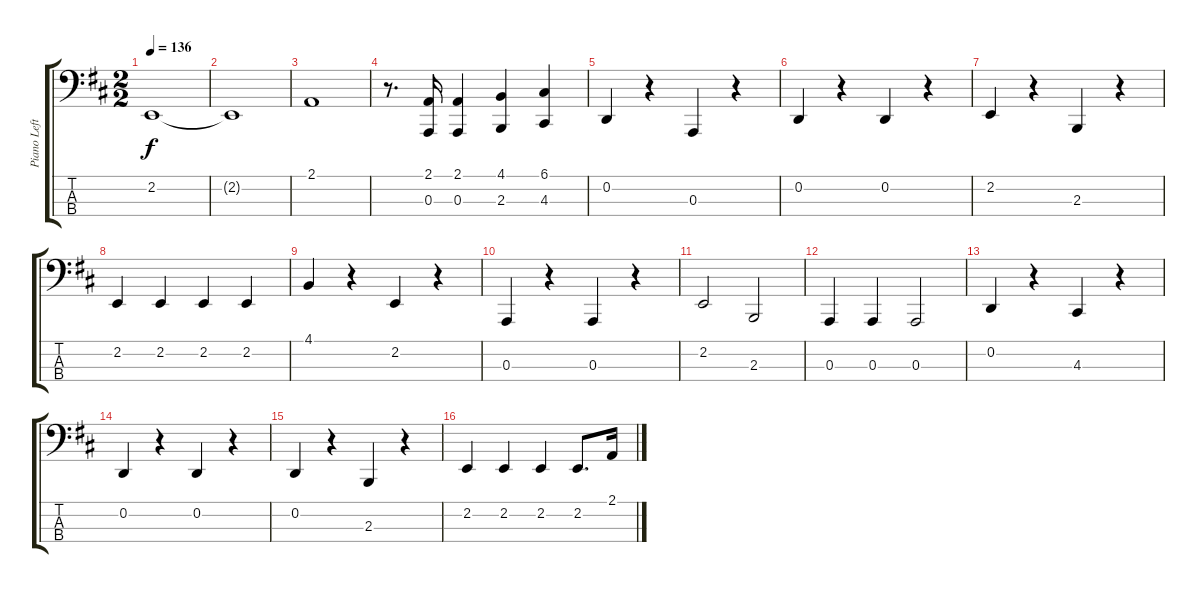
\track ("Piano Left Hand" "Piano Left") {instrument acousticgrandpiano}
\staff {score tabs}
\tuning (G2 D2 A1 E1) {hide}
\ts (2 2)
\tempo 136
\clef f4
\ks d
2.2.1{dy f} |
2.2{t}.1 |
2.1.1 |
r.8{d} (2.1 0.3).16 (2.1 0.3).4 (4.1 2.3).4 (6.1 4.3).4 |
0.2.4 r.4 0.3.4 r.4 |
0.2.4 r.4 0.2.4 r.4 |
2.2.4 r.4 2.3.4 r.4 |
2.2.4 2.2.4 2.2.4 2.2.4 |
4.1.4 r.4 2.2.4 r.4 |
0.3.4 r.4 0.3.4 r.4 |
2.2.2 2.3.2 |
0.3.4 0.3.4 0.3.2 |
0.2.4 r.4 4.3.4 r.4 |
0.2.4 r.4 0.2.4 r.4 |
0.2.4 r.4 2.3.4 r.4 |
2.2.4 2.2.4 2.2.4 2.2.8{d} 2.1.16
